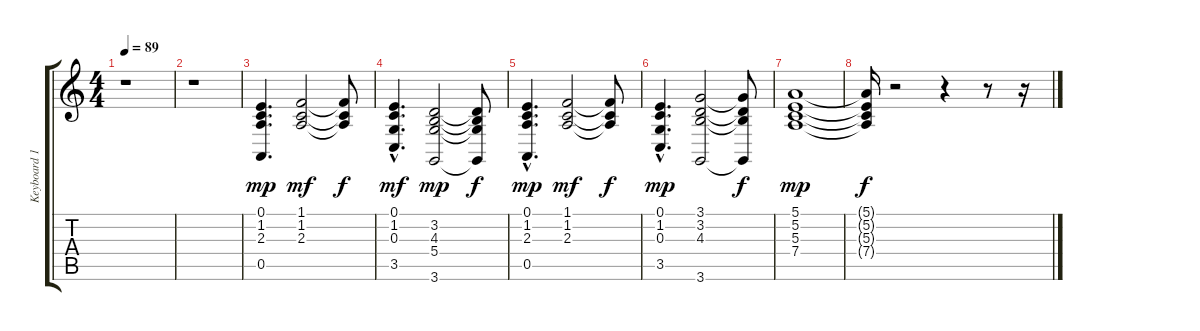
\track ("Keyboard 1" "Keyboard 1") {instrument pad3polysynth}
\staff {score tabs}
\tuning (E4 B3 G3 D3 A2 E2) {hide}
\ts (4 4)
\tempo 89
\clef g2
\ks c
r.1{dy mf} |
r.1 |
(0.1 1.2 2.3 0.5).4{d dy mp} (1.1 1.2 2.3).2{dy mf} (1.1{t} 1.2{t} 2.3{t}).8{dy f} |
(0.1{hac} 1.2 0.3 3.5{hac}).4{d dy mf} (3.2 4.3 5.4 3.6).2{dy mp} (3.2{t} 4.3{t} 5.4{t} 3.6{t}).8{dy f} |
(0.1 1.2{hac} 2.3 0.5).4{d dy mp} (1.1 1.2 2.3).2{dy mf} (1.1{t} 1.2{t} 2.3{t}).8{dy f} |
(0.1 1.2 0.3{hac} 3.5{hac}).4{d dy mp} (3.1 3.2 4.3 3.6).2 (3.1{t} 3.2{t} 4.3{t} 3.6{t}).8{dy f} |
(5.1 5.2 5.3 7.4).1{dy mp} |
(5.1{t} 5.2{t} 5.3{t} 7.4{t}).16{dy f} r.2 r.4 r.8 r.16
